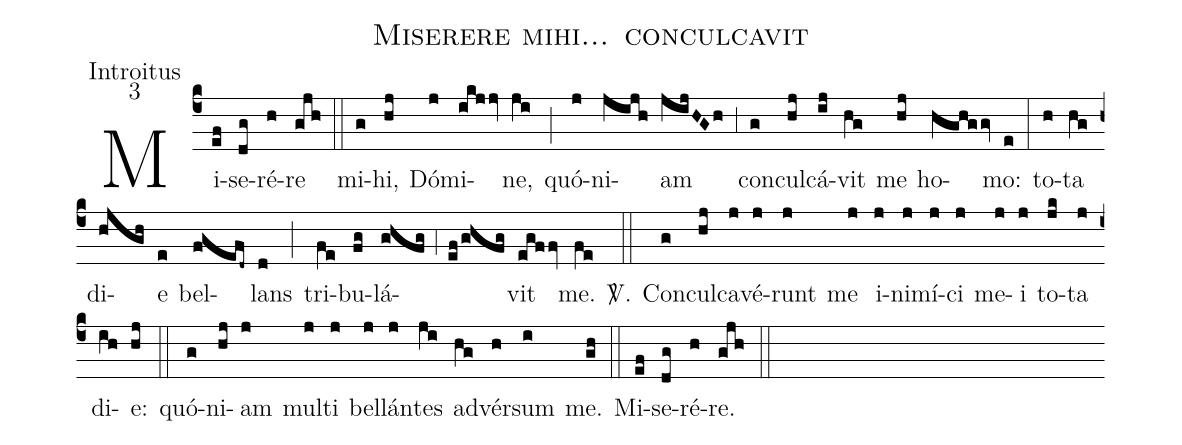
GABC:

name:Miserere mihi... conculcavit;
office-part:Introitus;
mode:3;
%%
(c4) Mi(ef)se(dg)ré(h)re(gjh) (::) mi(g)hi,(hj) Dó(j)mi(ikjjv)ne,(ji) (;) quó(j)ni(jijh)am(jijHGh) (;3) con(g)cul(hj)cá(ij)vit(hg) me(hj) ho(hghggv)mo:(e) (:) to(h)ta(hg) di(hjgh)e(e) bel(fgefd~)lans(d) (;) tri(fe)bu(fg)lá(ghfg;4ef/ghfg)vit(egffv) me.(fe) <sp>V/</sp>.(::) Con(g)cul(hj)ca(j)vé(j)runt(j) me(j) i(j)ni(j)mí(j)ci(j) me(j)i(j) to(jk)ta(j) di(ih)e:(hj) (::) quó(g)ni(hj)am(j) mul(j)ti(j) bel(j)lán(j)tes(ji) ad(hg)vér(h)sum(i) me.(gh) (::) Mi(ef)se(dg)ré(h)re.(gjh) (::)
